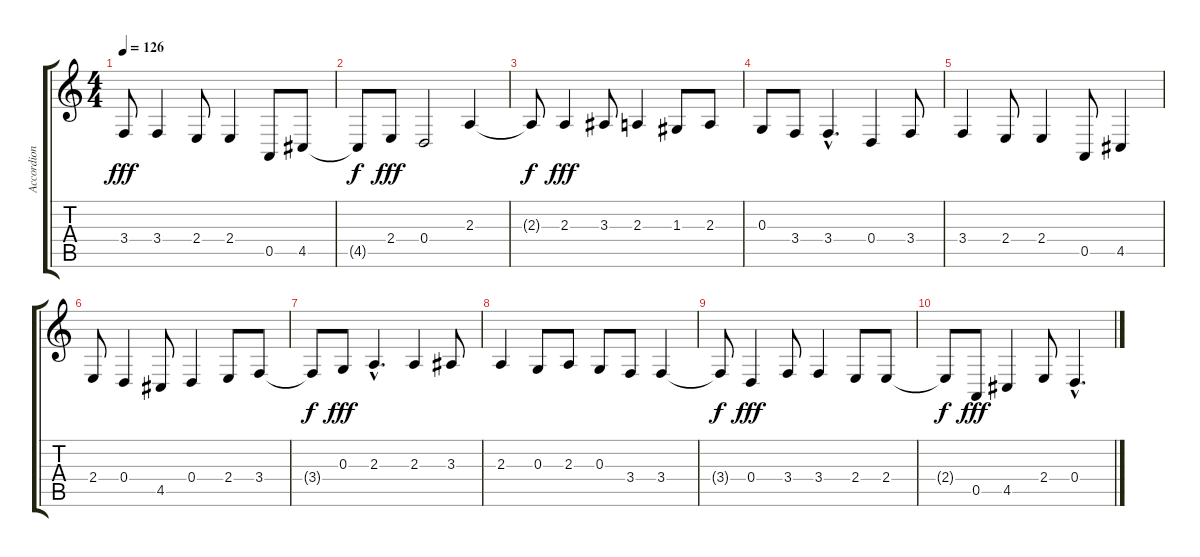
\track ("Accordion" "Accordion") {instrument accordion}
\staff {score tabs}
\tuning (E4 B3 G3 D3 A2 E2) {hide}
\ts (4 4)
\tempo 126
\clef g2
\ks c
3.4.8{dy fff} 3.4.4 2.4.8 2.4.4 0.5.8 4.5.8 |
4.5{t}.8{dy f} 2.4.8{dy fff} 0.4.2 2.3.4 |
2.3{t}.8{dy f} 2.3.4{dy fff} 3.3.8 2.3.4 1.3.8 2.3.8 |
0.3.8 3.4.8 3.4{hac}.4{d} 0.4.4 3.4.8 |
3.4.4 2.4.8 2.4.4 0.5.8 4.5.4 |
2.4.8 0.4.4 4.5.8 0.4.4 2.4.8 3.4.8 |
3.4{t}.8{dy f} 0.3.8{dy fff} 2.3{hac}.4{d} 2.3.4 3.3.8 |
2.3.4 0.3.8 2.3.8 0.3.8 3.4.8 3.4.4 |
3.4{t}.8{dy f} 0.4.4{dy fff} 3.4.8 3.4.4 2.4.8 2.4.8 |
2.4{t}.8{dy f} 0.5.8{dy fff} 4.5.4 2.4.8 0.4{hac}.4{d}
